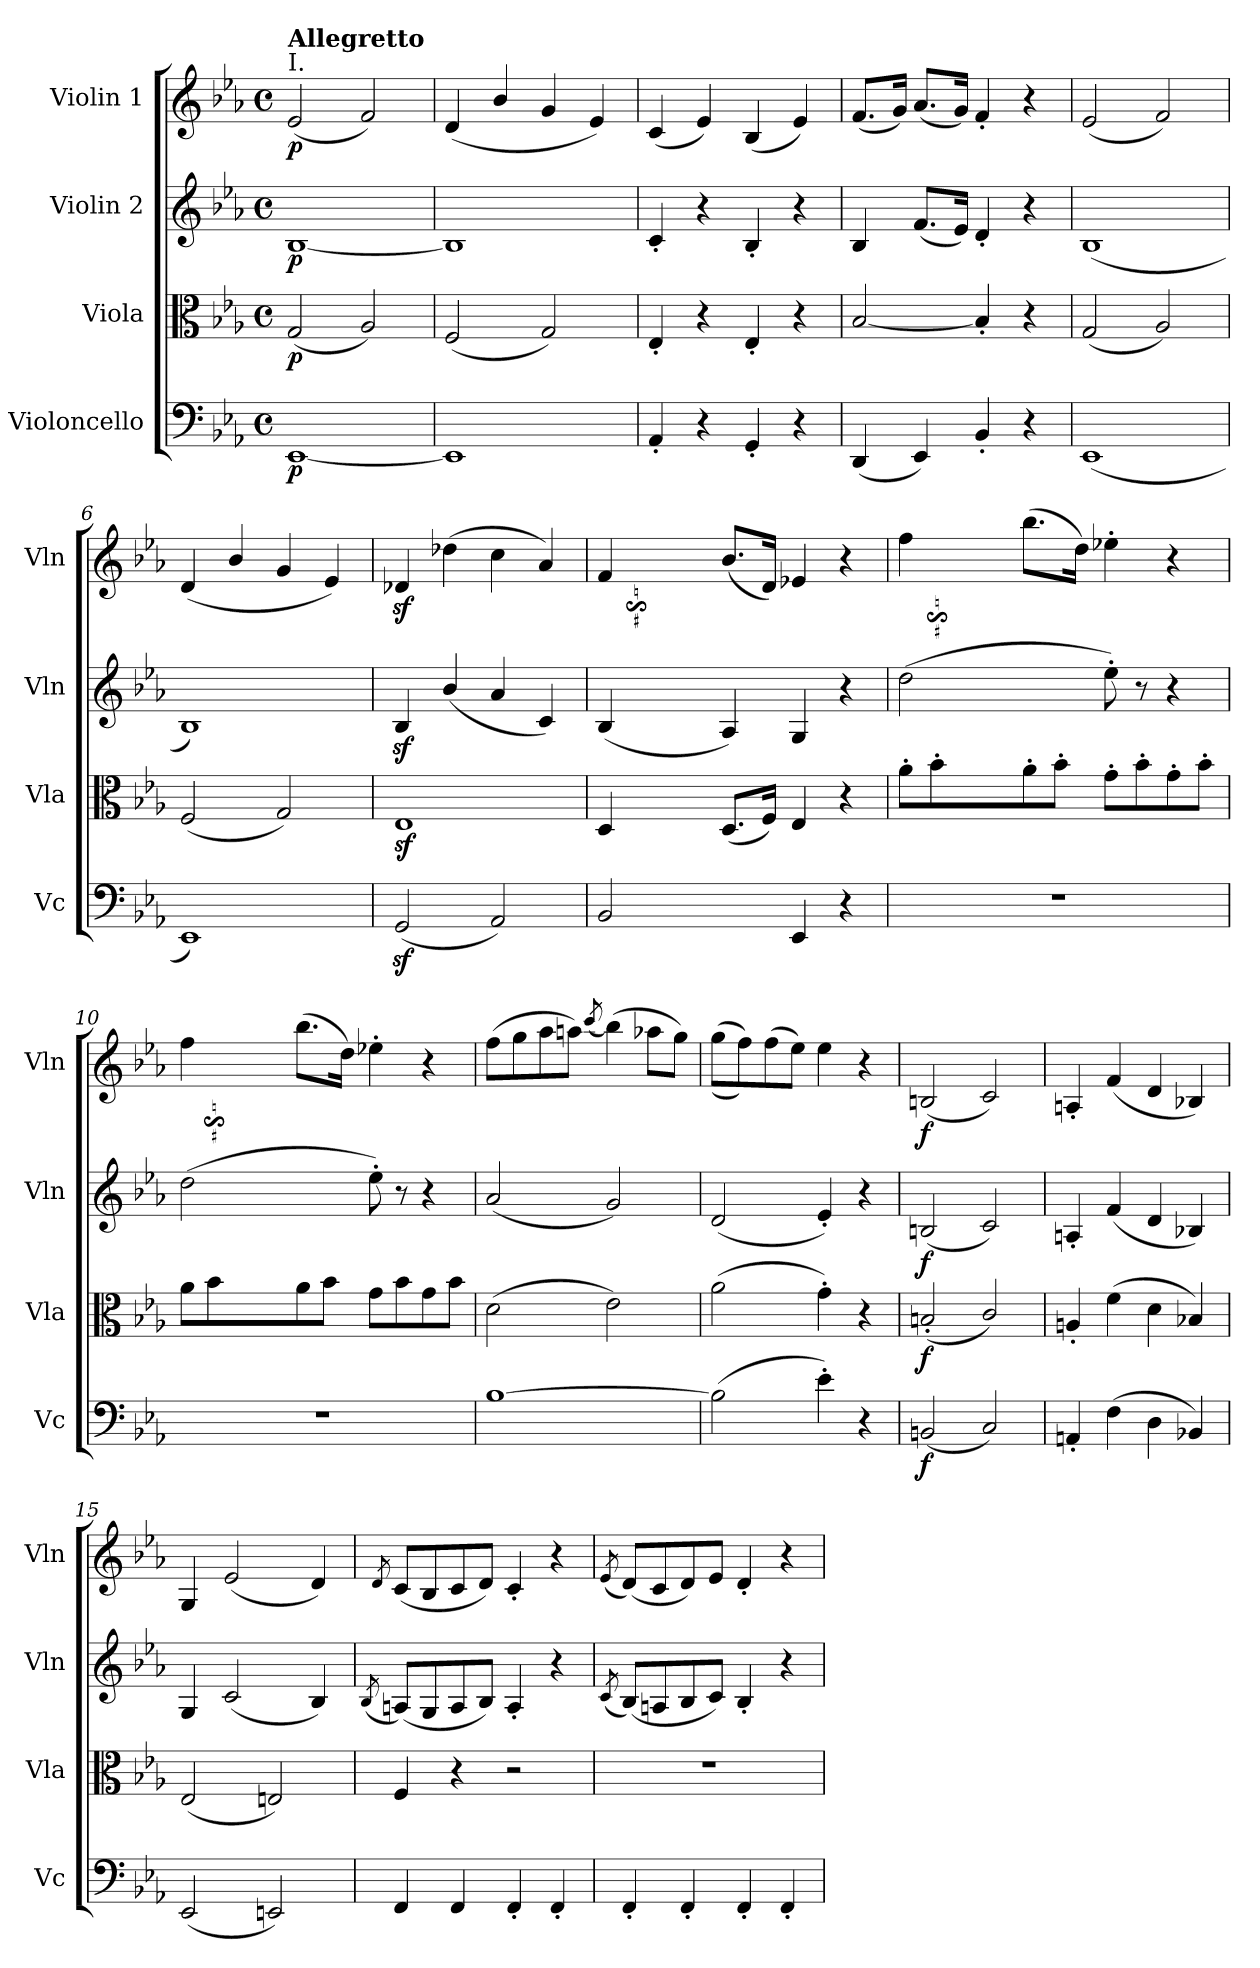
**kern	**dynam	**kern	**dynam	**kern	**dynam	**kern	**dynam
*part4	*part4	*part3	*part3	*part2	*part2	*part1	*part1
*staff4	*staff4	*staff3	*staff3	*staff2	*staff2	*staff1	*staff1
*I"Violoncello	*	*I"Viola	*	*I"Violin 2	*	*I"Violin 1	*
*I'Vc	*	*I'Vla	*	*I'Vln	*	*I'Vln	*
*clefF4	*	*clefC3	*	*clefG2	*	*clefG2	*
*k[b-e-a-]	*	*k[b-e-a-]	*	*k[b-e-a-]	*	*k[b-e-a-]	*
*M4/4	*	*M4/4	*	*M4/4	*	*M4/4	*
*met(c)	*	*met(c)	*	*met(c)	*	*met(c)	*
=1	=1	=1	=1	=1	=1	=1	=1
!	!	!	!	!	!	!LO:TX:a:t=I.	!
!	!	!	!	!	!	!LO:TX:a:B:t=Allegretto	!
!	!LO:DY:b	!	!LO:DY:b	!	!LO:DY:b	!	!LO:DY:b
[1EE-	p	(<2G/	p	[1B-	p	(<2e-/	p
.	.	2A-/)	.	.	.	2f/)	.
=2	=2	=2	=2	=2	=2	=2	=2
1EE-]	.	(<2F/	.	1B-]	.	(<4d/	.
.	.	.	.	.	.	4b-/	.
.	.	2G/)	.	.	.	4g/	.
.	.	.	.	.	.	4e-/)	.
=3	=3	=3	=3	=3	=3	=3	=3
4AA-'/	.	4E-'/	.	4c'/	.	(<4c/	.
4r	.	4r	.	4r	.	4e-/)	.
4GG'/	.	4E-'/	.	4B-'/	.	(<4B-/	.
4r	.	4r	.	4r	.	4e-/)	.
=4	=4	=4	=4	=4	=4	=4	=4
(<4DD/	.	[2B-/	.	4B-/	.	(<8.f/L	.
.	.	.	.	.	.	16g/Jk)	.
4EE-/)	.	.	.	(<8.f/L	.	(<8.a-/L	.
.	.	.	.	16e-/Jk)	.	16g/Jk)	.
4BB-'/	.	4B-'/]	.	4d'/	.	4f'/	.
4r	.	4r	.	4r	.	4r	.
=5	=5	=5	=5	=5	=5	=5	=5
(<1EE-	.	(<2G/	.	(<1B-	.	(<2e-/	.
.	.	2A-/)	.	.	.	2f/)	.
=6	=6	=6	=6	=6	=6	=6	=6
1EE-)	.	(<2F/	.	1B-)	.	(<4d/	.
.	.	.	.	.	.	4b-/	.
.	.	2G/)	.	.	.	4g/	.
.	.	.	.	.	.	4e-/)	.
=7	=7	=7	=7	=7	=7	=7	=7
(<2GGz</	.	1E-z<	.	4B-z</	.	4d-Xz</	.
.	.	.	.	(<4b-/	.	(>4dd-X\	.
2AA-/)	.	.	.	4a-/	.	4cc\	.
.	.	.	.	4c/)	.	4a-/)	.
!!LO:LB:g=z
=8	=8	=8	=8	=8	=8	=8	=8
*	*	*	*	*	*	*^	*
2BB-/	.	4D/	.	(<4B-/	.	4f/	8f/Lyy	.
.	.	.	.	.	.	.	32gs$sS/LLyy	.
.	.	.	.	.	.	.	32f/yy	.
.	.	.	.	.	.	.	32en/yy	.
.	.	.	.	.	.	.	32f/JJJyy	.
.	.	(<8.D/L	.	4A-/)	.	(<8.b-/L	2.ryy	.
.	.	16F/Jk)	.	.	.	16d/Jk)	.	.
4EE-/	.	4E-/	.	4G/	.	4e-X/	.	.
4r	.	4r	.	4r	.	4r	.	.
=9	=9	=9	=9	=9	=9	=9	=9	=9
1r	.	8a-'\L	.	(>2dd\	.	4ff\	8ff\Lyy	.
.	.	8b-'\	.	.	.	.	32ggs$sS\LLyy	.
.	.	.	.	.	.	.	32ff\yy	.
.	.	.	.	.	.	.	32een\yy	.
.	.	.	.	.	.	.	32ff\JJJyy	.
.	.	8a-'\	.	.	.	(>8.bb-\L	2.ryy	.
.	.	8b-'\J	.	.	.	.	.	.
.	.	.	.	.	.	16dd\Jk)	.	.
.	.	8g'\L	.	8ee-'\)	.	4ee-X'\	.	.
.	.	8b-'\	.	8r	.	.	.	.
.	.	8g'\	.	4r	.	4r	.	.
.	.	8b-'\J	.	.	.	.	.	.
=10	=10	=10	=10	=10	=10	=10	=10	=10
1r	.	8a-\L	.	(>2dd\	.	4ff\	8ff\Lyy	.
.	.	8b-\	.	.	.	.	32ggs$sS\LLyy	.
.	.	.	.	.	.	.	32ff\yy	.
.	.	.	.	.	.	.	32een\yy	.
.	.	.	.	.	.	.	32ff\JJJyy	.
.	.	8a-\	.	.	.	(>8.bb-\L	2.ryy	.
.	.	8b-\J	.	.	.	.	.	.
.	.	.	.	.	.	16dd\Jk)	.	.
.	.	8g\L	.	8ee-'\)	.	4ee-X'\	.	.
.	.	8b-\	.	8r	.	.	.	.
.	.	8g\	.	4r	.	4r	.	.
.	.	8b-\J	.	.	.	.	.	.
*	*	*	*	*	*	*v	*v	*
=11	=11	=11	=11	=11	=11	=11	=11
[1B-	.	(>2d\	.	(<2a-/	.	(>8ff\L	.
.	.	.	.	.	.	8gg\	.
.	.	.	.	.	.	8aa-\	.
.	.	.	.	.	.	8aan\J)	.
.	.	.	.	.	.	(<8qccc/	.
.	.	2e-\)	.	2g/)	.	(>4bb-\)	.
.	.	.	.	.	.	8aa-X\L	.
.	.	.	.	.	.	8gg\J)	.
=12	=12	=12	=12	=12	=12	=12	=12
(>2B-\]	.	(>2a-\	.	(<2d/	.	(>(>8gg\L	.
.	.	.	.	.	.	8ff\))	.
.	.	.	.	.	.	(>8ff\	.
.	.	.	.	.	.	8ee-\J)	.
4e-'\)	.	4g'\)	.	4e-'/)	.	4ee-\	.
4r	.	4r	.	4r	.	4r	.
!!LO:LB:g=z
=13	=13	=13	=13	=13	=13	=13	=13
!	!LO:DY:b	!	!LO:DY:b	!	!LO:DY:b	!	!LO:DY:b
(<2BBn/	f	(<2Bn'/	f	(<2Bn/	f	(<2Bn/	f
2C/)	.	2c/)	.	2c/)	.	2c/)	.
=14	=14	=14	=14	=14	=14	=14	=14
4AAn'/	.	4An'/	.	4An'/	.	4An'/	.
(>4F\	.	(>4f\	.	(<4f/	.	(<4f/	.
4D\	.	4d\	.	4d/	.	4d/	.
4BB-X/)	.	4B-X/)	.	4B-X/)	.	4B-X/)	.
=15	=15	=15	=15	=15	=15	=15	=15
(<2EE-/	.	(<2E-/	.	4G/	.	4G/	.
.	.	.	.	(<2c/	.	(<2e-/	.
2EEn/)	.	2En/)	.	.	.	.	.
.	.	.	.	4B-/)	.	4d/)	.
=16	=16	=16	=16	=16	=16	=16	=16
.	.	.	.	(<8qB-/	.	8qd/	.
4FF/	.	4F/	.	(<8An/L)	.	(<8c/L	.
.	.	.	.	8G/	.	8B-/	.
4FF/	.	4r	.	8A/	.	8c/	.
.	.	.	.	8B-/J)	.	8d/J)	.
4FF'/	.	2r	.	4A'/	.	4c'/	.
4FF'/	.	.	.	4r	.	4r	.
=17	=17	=17	=17	=17	=17	=17	=17
.	.	.	.	(<8qc/	.	(<8qe-/	.
4FF'/	.	1r	.	(<8B-/L)	.	(<8d/L)	.
.	.	.	.	8An/	.	8c/	.
4FF'/	.	.	.	8B-/	.	8d/)	.
.	.	.	.	8c/J)	.	8e-/J	.
4FF'/	.	.	.	4B-'/	.	4d'/	.
4FF'/	.	.	.	4r	.	4r	.
=	=	=	=	=	=	=	=
*-	*-	*-	*-	*-	*-	*-	*-
